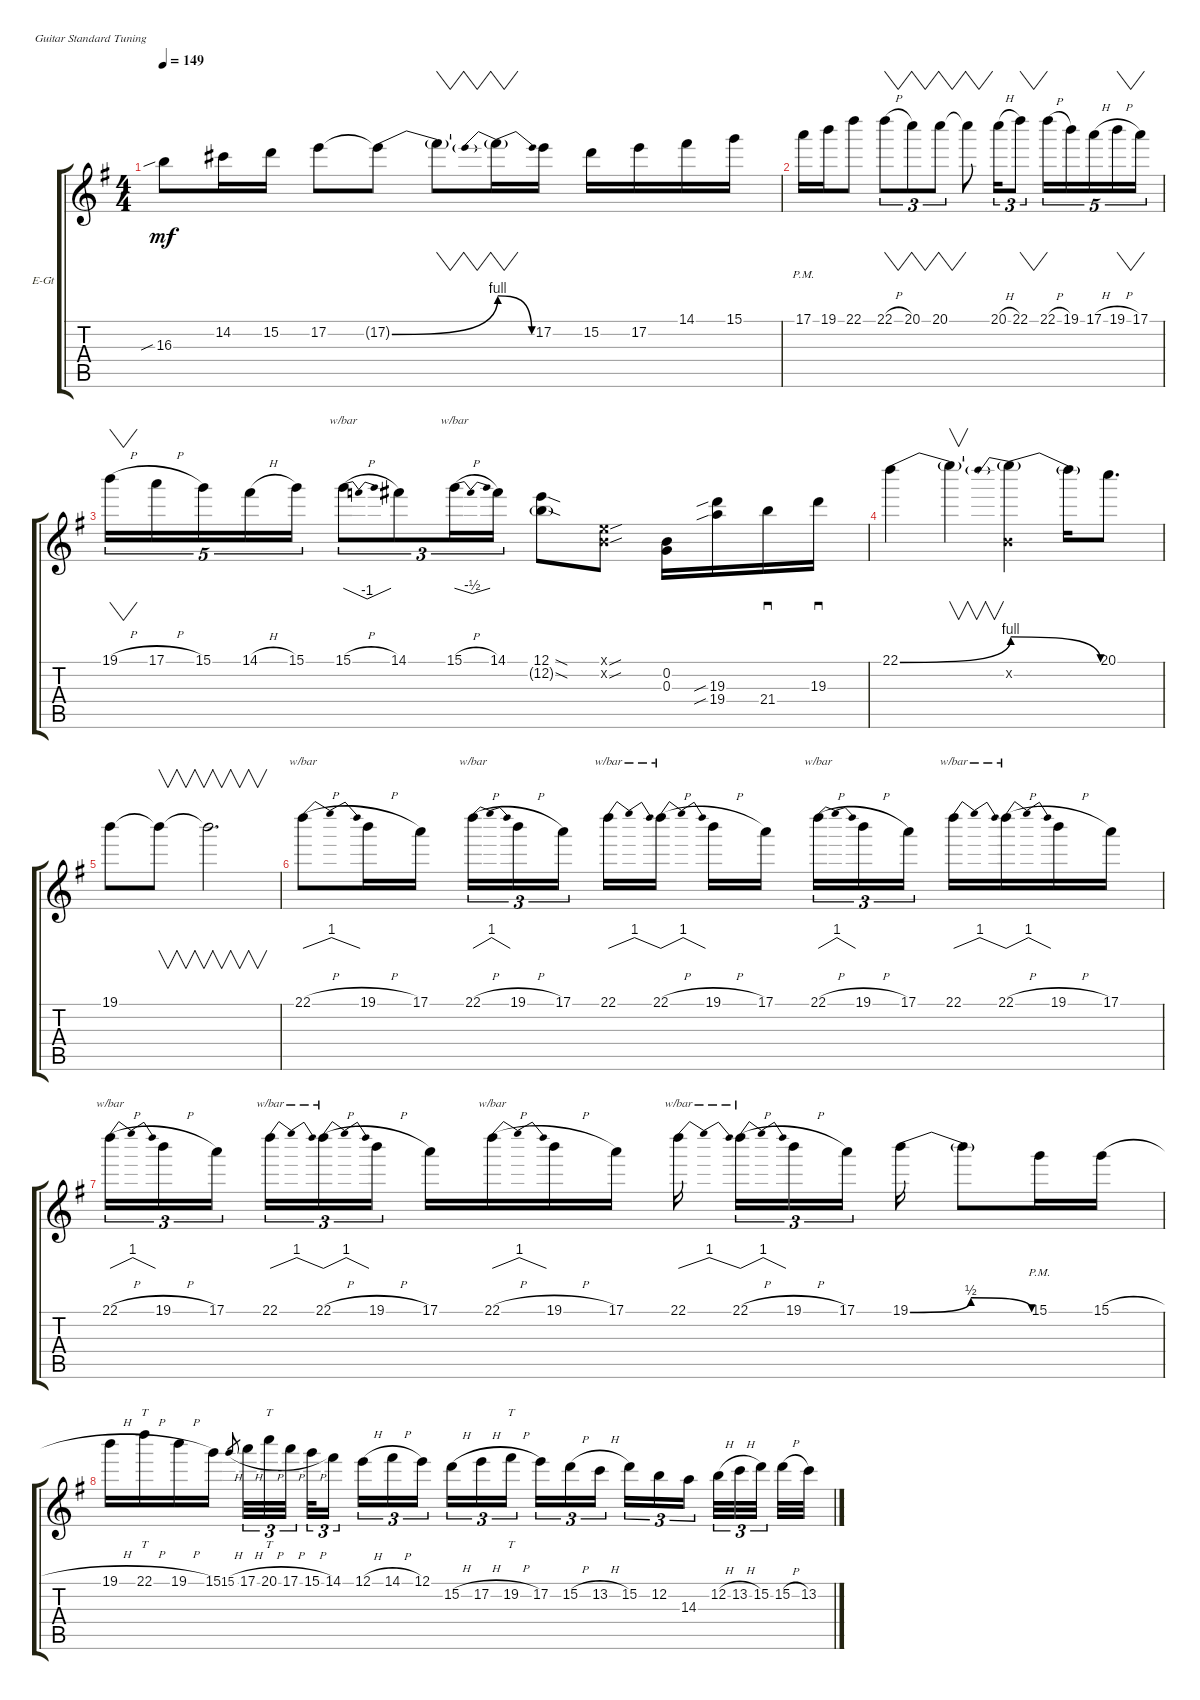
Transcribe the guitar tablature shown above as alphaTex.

\defaultSystemsLayout 4
\bracketExtendMode groupsimilarinstruments
\firstSystemTrackNameOrientation horizontal
\otherSystemsTrackNameOrientation horizontal
\track ("Lead Guitar I" "E-Gt") {instrument overdrivenguitar}
\staff {score tabs}
\tuning (E4 B3 G3 D3 A2 E2)
\ts (4 4)
\tempo 149
\clef g2
\ks eminor
16.3{sib}.8{dy mf} 14.2.16 15.2.16 17.2.8 17.2{be (bend 0 0 15 4) t}.8 17.2{t}.8{vw} 17.2{be (prebendrelease 0 4 7.199999999999999 0) t}.16{vw} 17.2.16 15.2.16 17.2.16 14.1.16 15.1.16 |
17.1{pm}.16 19.1.16 22.1.8 22.1{h}.8{vw tu (3 2)} 20.1.8{vw tu (3 2)} 20.1.8{vw tu (3 2)} 20.1{t}.8{vw} 20.1{h}.16{tu (3 2)} 22.1.8{vw tu (3 2)} 22.1{h}.16{vw tu (5 4)} 19.1.16{tu (5 4)} 17.1{h}.16{tu (5 4)} 19.1{h}.16{vw tu (5 4)} 17.1.16{tu (5 4)} |
19.1{h}.16{vw tu (5 4)} 17.1{h}.16{tu (5 4)} 15.1.16{tu (5 4)} 14.1{h}.16{tu (5 4)} 15.1.16{tu (5 4)} 15.1{h}.8{tu (3 2) tbe (dip default 0 0 15 -4 30 0)} 14.1.8{tu (3 2)} 15.1{h}.16{tu (3 2) tbe (dip default 0 0 15 -2 30 0)} 14.1.16{tu (3 2)} (12.1{sod} 12.2{sod g}).8 (0.1{sou x} 0.2{sou x}).8 (0.2 0.3).16 (19.3{sib} 19.4{sib}).16 21.4.16{sd} 19.3.16{sd} |
22.1{be (bend 0 0 15 4)}.4 22.1{t}.4{v} (22.1{be (prebendrelease 0 4 15 0) t} 0.2{x}).4 22.1{t}.16 20.1.8{d} |
19.1.8 19.1{t}.8{v} 19.1{t}.2{v d} |
22.1{h}.8{tbe (dip default 0 0 15 4 30 0)} 19.1{h}.16 17.1.16 22.1{h}.16{tu (3 2) tbe (dip default 0 0 15 4 30 0)} 19.1{h}.16{tu (3 2)} 17.1.16{tu (3 2)} 22.1.16{tbe (dip default 0 0 15 4 30 0)} 22.1{h}.16{tbe (dip default 0 0 15 4 30 0)} 19.1{h}.16 17.1.16 22.1{h}.16{tu (3 2) tbe (dip default 0 0 15 4 30 0)} 19.1{h}.16{tu (3 2)} 17.1.16{tu (3 2)} 22.1.16{tbe (dip default 0 0 15 4 30 0)} 22.1{h}.16{tbe (dip default 0 0 15 4 30 0)} 19.1{h}.16 17.1.16 |
22.1{h}.16{tu (3 2) tbe (dip default 0 0 15 4 30 0)} 19.1{h}.16{tu (3 2)} 17.1.16{tu (3 2)} 22.1.16{tu (3 2) tbe (dip default 0 0 15 4 30 0)} 22.1{h}.16{tu (3 2) tbe (dip default 0 0 15 4 30 0)} 19.1{h}.16{tu (3 2)} 17.1.16 22.1{h}.16{tbe (dip default 0 0 15 4 30 0)} 19.1{h}.16 17.1.16 22.1.16{tbe (dip default 0 0 15 4 30 0)} 22.1{h}.16{tu (3 2) tbe (dip default 0 0 15 4 30 0)} 19.1{h}.16{tu (3 2)} 17.1.16{tu (3 2)} 19.1{be (bendrelease 0 0 10.2 2 20.4 2 30 0)}.16 19.1{t}.8 15.1{pm}.16 15.1{h}.16 |
19.1{h}.16 22.1{h}.16{tt} 19.1{h}.16 15.1.16 15.1{h}.8{gr} 17.1{h}.32{tu (3 2)} 20.1{h}.32{tt tu (3 2)} 17.1{h}.32{tu (3 2)} 15.1{h}.32{tu (3 2)} 14.1.16{tu (3 2)} 12.1{h}.16{tu (3 2)} 14.1{h}.16{tu (3 2)} 12.1.16{tu (3 2)} 15.2{h}.16{tu (3 2)} 17.2{h}.16{tu (3 2)} 19.2{h}.16{tt tu (3 2)} 17.2.16{tu (3 2)} 15.2{h}.16{tu (3 2)} 13.2{h}.16{tu (3 2)} 15.2.16{tu (3 2)} 12.2.16{tu (3 2)} 14.3.16{tu (3 2)} 12.2{h}.32{tu (3 2)} 13.2{h}.32{tu (3 2)} 15.2.32{tu (3 2)} 15.2{h}.32 13.2{h}.32
